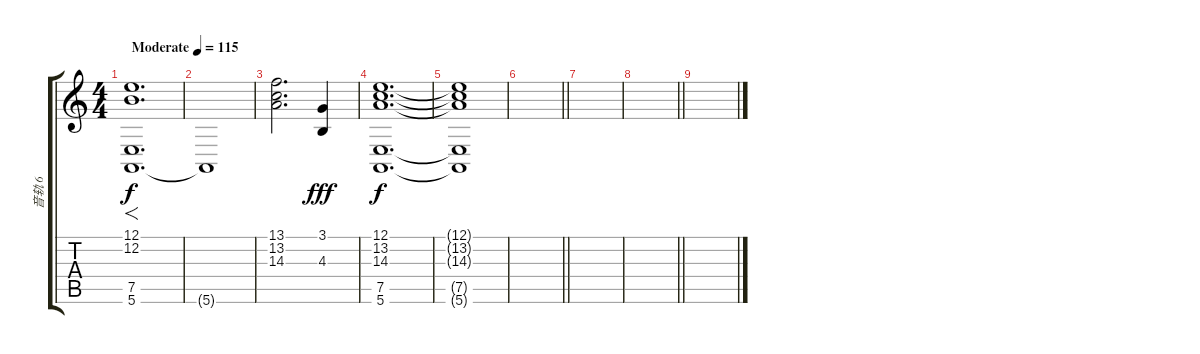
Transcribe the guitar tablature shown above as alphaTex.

\track ("音轨 6" "音轨 6") {instrument synthstrings2}
\staff {score tabs}
\tuning (E4 B3 G3 D3 A2 E2) {hide}
\ts (4 4)
\tempo (115 "Moderate")
\clef g2
\ks c
(12.1 12.2 7.5 5.6).1{f d dy f instrument synthstrings2} |
5.6{t}.1 |
(13.1 13.2 14.3).2{d} (3.1 4.3).4{dy fff} |
(12.1 13.2 14.3 7.5 5.6).1{d dy f} |
(12.1{t} 13.2{t} 14.3{t} 7.5{t} 5.6{t}).1 |
\barLineRight lightlight
|
\section ("" "")
|
\barLineRight lightlight
|
\section ("" "")
